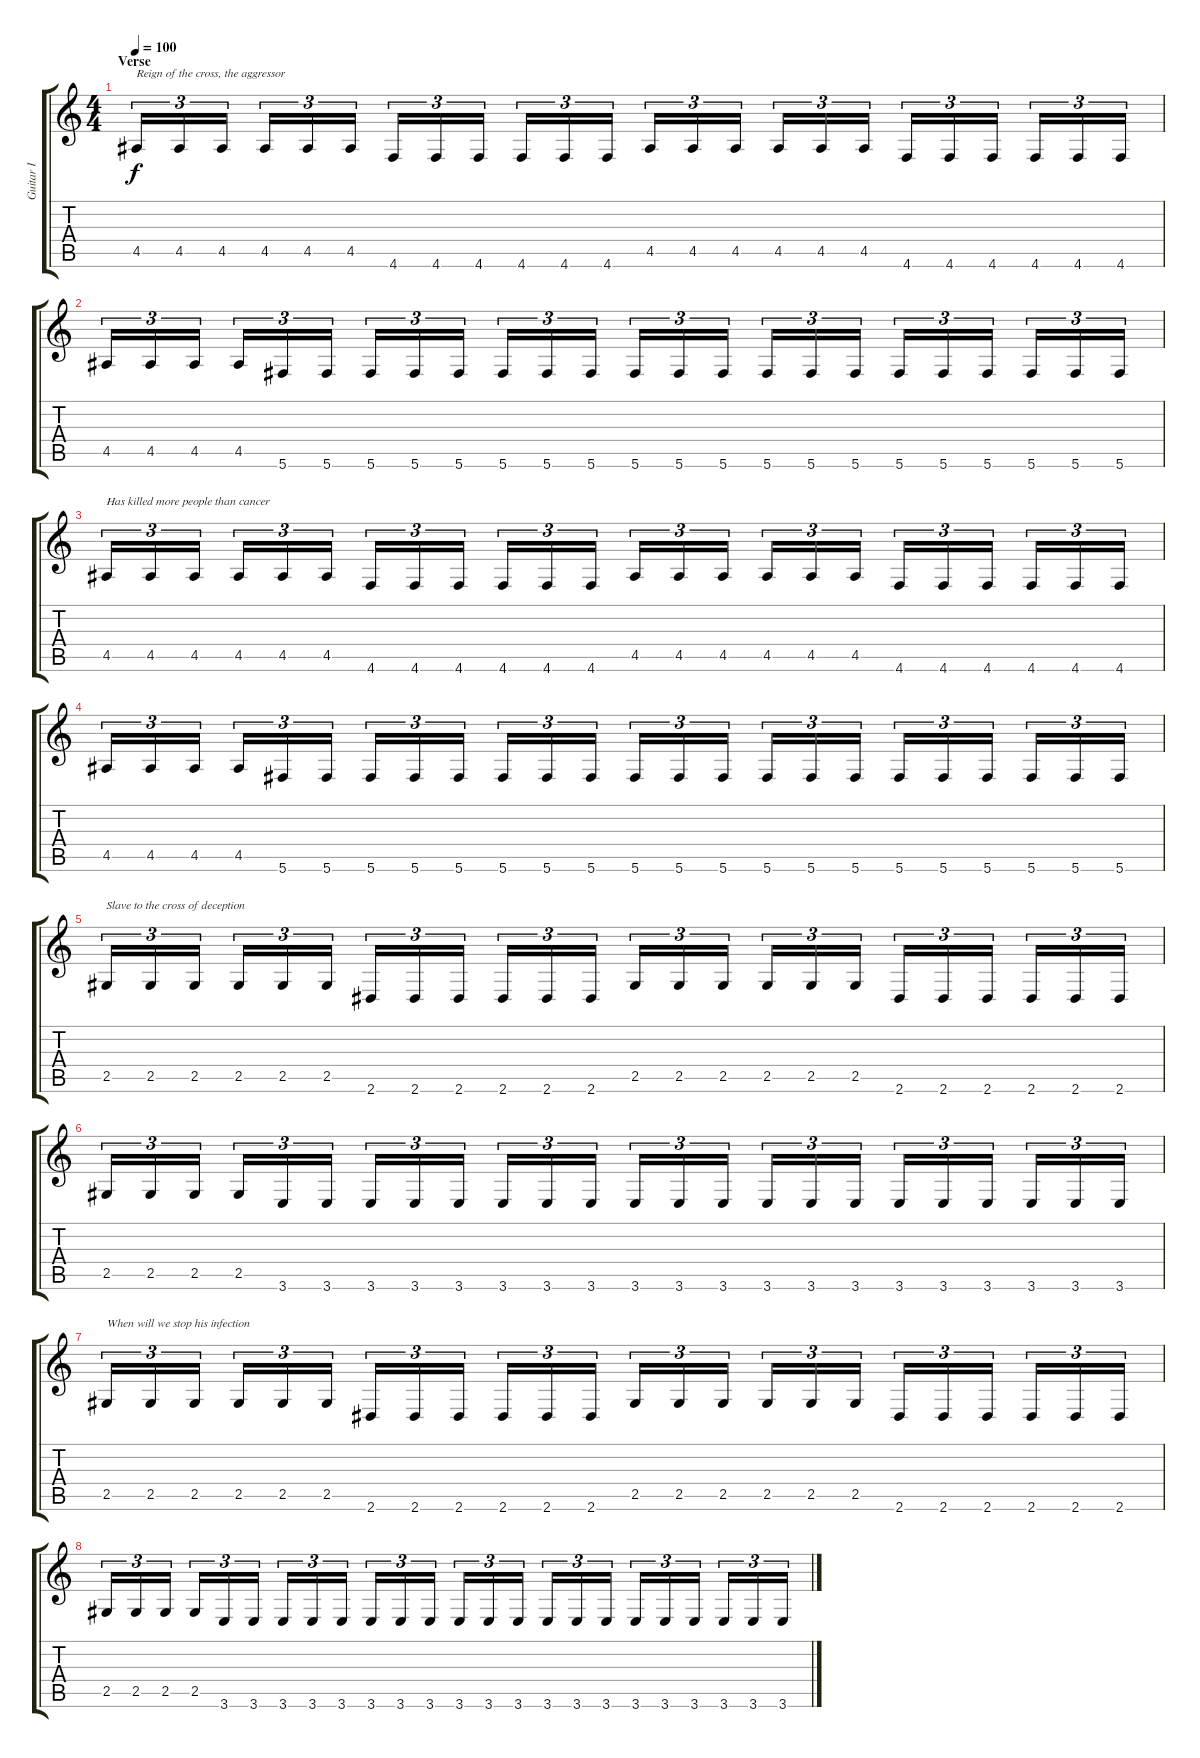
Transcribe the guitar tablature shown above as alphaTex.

\track ("Guitar I" "Guitar I") {instrument distortionguitar}
\staff {score tabs}
\tuning (Db4 Ab3 E3 B2 Gb2 Db2) {hide}
\ts (4 4)
\section ("" "Verse")
\tempo 100
\clef g2
\ks c
4.5.16{tu (3 2) txt "Reign of the cross, the aggressor" dy f} 4.5.16{tu (3 2)} 4.5.16{tu (3 2)} 4.5.16{tu (3 2)} 4.5.16{tu (3 2)} 4.5.16{tu (3 2)} 4.6.16{tu (3 2)} 4.6.16{tu (3 2)} 4.6.16{tu (3 2)} 4.6.16{tu (3 2)} 4.6.16{tu (3 2)} 4.6.16{tu (3 2)} 4.5.16{tu (3 2)} 4.5.16{tu (3 2)} 4.5.16{tu (3 2)} 4.5.16{tu (3 2)} 4.5.16{tu (3 2)} 4.5.16{tu (3 2)} 4.6.16{tu (3 2)} 4.6.16{tu (3 2)} 4.6.16{tu (3 2)} 4.6.16{tu (3 2)} 4.6.16{tu (3 2)} 4.6.16{tu (3 2)} |
4.5.16{tu (3 2)} 4.5.16{tu (3 2)} 4.5.16{tu (3 2)} 4.5.16{tu (3 2)} 5.6.16{tu (3 2)} 5.6.16{tu (3 2)} 5.6.16{tu (3 2)} 5.6.16{tu (3 2)} 5.6.16{tu (3 2)} 5.6.16{tu (3 2)} 5.6.16{tu (3 2)} 5.6.16{tu (3 2)} 5.6.16{tu (3 2)} 5.6.16{tu (3 2)} 5.6.16{tu (3 2)} 5.6.16{tu (3 2)} 5.6.16{tu (3 2)} 5.6.16{tu (3 2)} 5.6.16{tu (3 2)} 5.6.16{tu (3 2)} 5.6.16{tu (3 2)} 5.6.16{tu (3 2)} 5.6.16{tu (3 2)} 5.6.16{tu (3 2)} |
4.5.16{tu (3 2) txt "Has killed more people than cancer"} 4.5.16{tu (3 2)} 4.5.16{tu (3 2)} 4.5.16{tu (3 2)} 4.5.16{tu (3 2)} 4.5.16{tu (3 2)} 4.6.16{tu (3 2)} 4.6.16{tu (3 2)} 4.6.16{tu (3 2)} 4.6.16{tu (3 2)} 4.6.16{tu (3 2)} 4.6.16{tu (3 2)} 4.5.16{tu (3 2)} 4.5.16{tu (3 2)} 4.5.16{tu (3 2)} 4.5.16{tu (3 2)} 4.5.16{tu (3 2)} 4.5.16{tu (3 2)} 4.6.16{tu (3 2)} 4.6.16{tu (3 2)} 4.6.16{tu (3 2)} 4.6.16{tu (3 2)} 4.6.16{tu (3 2)} 4.6.16{tu (3 2)} |
4.5.16{tu (3 2)} 4.5.16{tu (3 2)} 4.5.16{tu (3 2)} 4.5.16{tu (3 2)} 5.6.16{tu (3 2)} 5.6.16{tu (3 2)} 5.6.16{tu (3 2)} 5.6.16{tu (3 2)} 5.6.16{tu (3 2)} 5.6.16{tu (3 2)} 5.6.16{tu (3 2)} 5.6.16{tu (3 2)} 5.6.16{tu (3 2)} 5.6.16{tu (3 2)} 5.6.16{tu (3 2)} 5.6.16{tu (3 2)} 5.6.16{tu (3 2)} 5.6.16{tu (3 2)} 5.6.16{tu (3 2)} 5.6.16{tu (3 2)} 5.6.16{tu (3 2)} 5.6.16{tu (3 2)} 5.6.16{tu (3 2)} 5.6.16{tu (3 2)} |
2.5.16{tu (3 2) txt "Slave to the cross of deception"} 2.5.16{tu (3 2)} 2.5.16{tu (3 2)} 2.5.16{tu (3 2)} 2.5.16{tu (3 2)} 2.5.16{tu (3 2)} 2.6.16{tu (3 2)} 2.6.16{tu (3 2)} 2.6.16{tu (3 2)} 2.6.16{tu (3 2)} 2.6.16{tu (3 2)} 2.6.16{tu (3 2)} 2.5.16{tu (3 2)} 2.5.16{tu (3 2)} 2.5.16{tu (3 2)} 2.5.16{tu (3 2)} 2.5.16{tu (3 2)} 2.5.16{tu (3 2)} 2.6.16{tu (3 2)} 2.6.16{tu (3 2)} 2.6.16{tu (3 2)} 2.6.16{tu (3 2)} 2.6.16{tu (3 2)} 2.6.16{tu (3 2)} |
2.5.16{tu (3 2)} 2.5.16{tu (3 2)} 2.5.16{tu (3 2)} 2.5.16{tu (3 2)} 3.6.16{tu (3 2)} 3.6.16{tu (3 2)} 3.6.16{tu (3 2)} 3.6.16{tu (3 2)} 3.6.16{tu (3 2)} 3.6.16{tu (3 2)} 3.6.16{tu (3 2)} 3.6.16{tu (3 2)} 3.6.16{tu (3 2)} 3.6.16{tu (3 2)} 3.6.16{tu (3 2)} 3.6.16{tu (3 2)} 3.6.16{tu (3 2)} 3.6.16{tu (3 2)} 3.6.16{tu (3 2)} 3.6.16{tu (3 2)} 3.6.16{tu (3 2)} 3.6.16{tu (3 2)} 3.6.16{tu (3 2)} 3.6.16{tu (3 2)} |
2.5.16{tu (3 2) txt "When will we stop his infection"} 2.5.16{tu (3 2)} 2.5.16{tu (3 2)} 2.5.16{tu (3 2)} 2.5.16{tu (3 2)} 2.5.16{tu (3 2)} 2.6.16{tu (3 2)} 2.6.16{tu (3 2)} 2.6.16{tu (3 2)} 2.6.16{tu (3 2)} 2.6.16{tu (3 2)} 2.6.16{tu (3 2)} 2.5.16{tu (3 2)} 2.5.16{tu (3 2)} 2.5.16{tu (3 2)} 2.5.16{tu (3 2)} 2.5.16{tu (3 2)} 2.5.16{tu (3 2)} 2.6.16{tu (3 2)} 2.6.16{tu (3 2)} 2.6.16{tu (3 2)} 2.6.16{tu (3 2)} 2.6.16{tu (3 2)} 2.6.16{tu (3 2)} |
2.5.16{tu (3 2)} 2.5.16{tu (3 2)} 2.5.16{tu (3 2)} 2.5.16{tu (3 2)} 3.6.16{tu (3 2)} 3.6.16{tu (3 2)} 3.6.16{tu (3 2)} 3.6.16{tu (3 2)} 3.6.16{tu (3 2)} 3.6.16{tu (3 2)} 3.6.16{tu (3 2)} 3.6.16{tu (3 2)} 3.6.16{tu (3 2)} 3.6.16{tu (3 2)} 3.6.16{tu (3 2)} 3.6.16{tu (3 2)} 3.6.16{tu (3 2)} 3.6.16{tu (3 2)} 3.6.16{tu (3 2)} 3.6.16{tu (3 2)} 3.6.16{tu (3 2)} 3.6.16{tu (3 2)} 3.6.16{tu (3 2)} 3.6.16{tu (3 2)}
